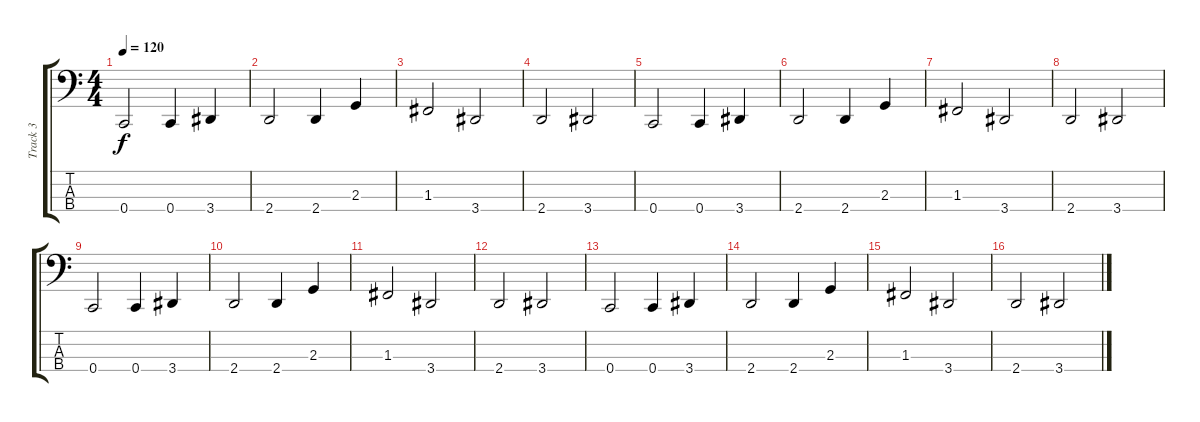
\track ("Track 3" "Track 3") {instrument electricbasspick}
\staff {score tabs}
\tuning (Eb2 Bb1 F1 C1) {hide}
\ts (4 4)
\tempo 120
\clef f4
\ks c
0.4.2{dy f instrument electricbasspick} 0.4.4 3.4.4 |
2.4.2 2.4.4 2.3.4 |
1.3.2 3.4.2 |
2.4.2 3.4.2 |
0.4.2 0.4.4 3.4.4 |
2.4.2 2.4.4 2.3.4 |
1.3.2 3.4.2 |
2.4.2 3.4.2 |
0.4.2 0.4.4 3.4.4 |
2.4.2 2.4.4 2.3.4 |
1.3.2 3.4.2 |
2.4.2 3.4.2 |
0.4.2 0.4.4 3.4.4 |
2.4.2 2.4.4 2.3.4 |
1.3.2 3.4.2 |
2.4.2 3.4.2
